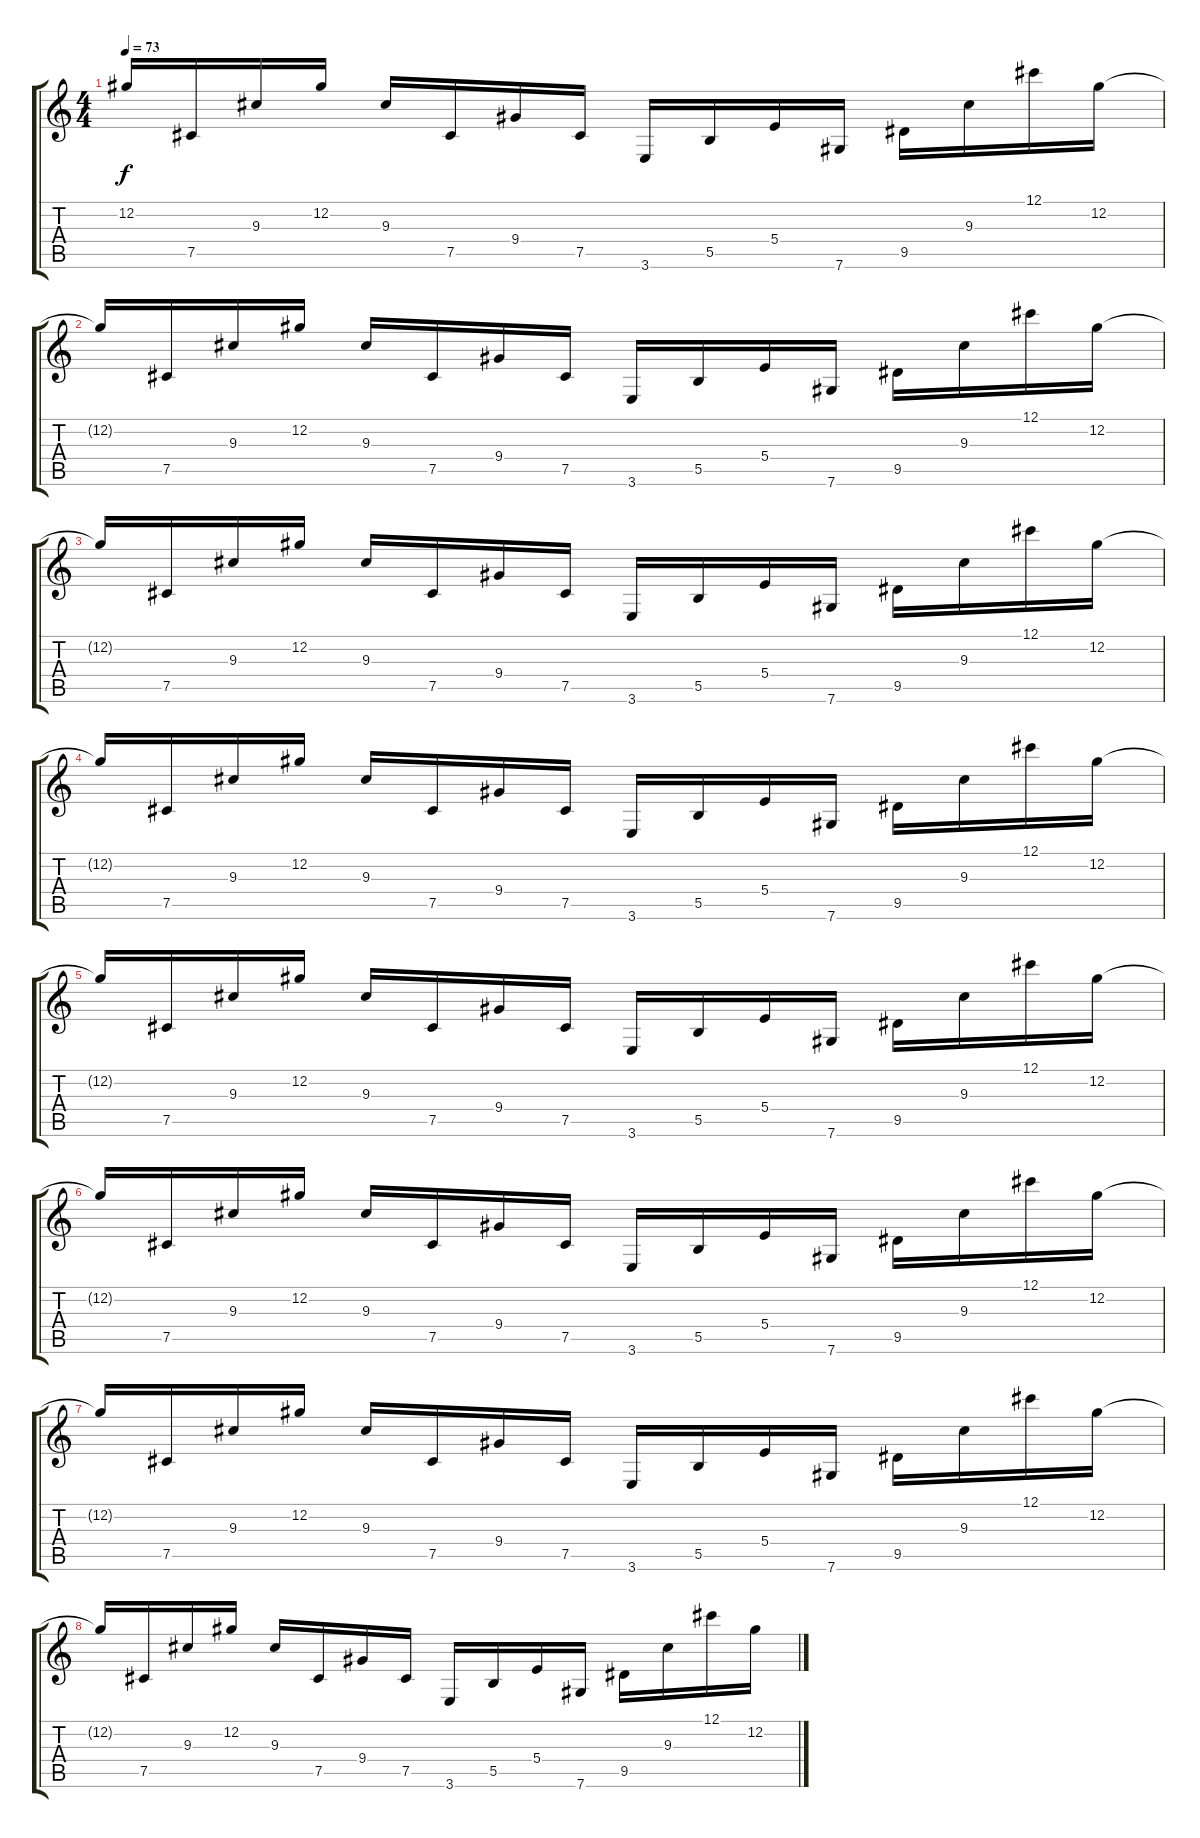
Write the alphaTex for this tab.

\track "" {instrument electricguitarclean}
\staff {score tabs}
\tuning (Db4 Ab3 E3 B2 Gb2 Db2) {hide}
\ts (4 4)
\tempo 73
\clef g2
\ks c
12.2{t}.16{dy f} 7.5.16 9.3.16 12.2.16 9.3.16 7.5.16 9.4.16 7.5.16 3.6.16 5.5.16 5.4.16 7.6.16 9.5.16 9.3.16 12.1.16 12.2.16 |
12.2{t}.16 7.5.16 9.3.16 12.2.16 9.3.16 7.5.16 9.4.16 7.5.16 3.6.16 5.5.16 5.4.16 7.6.16 9.5.16 9.3.16 12.1.16 12.2.16 |
12.2{t}.16 7.5.16 9.3.16 12.2.16 9.3.16 7.5.16 9.4.16 7.5.16 3.6.16 5.5.16 5.4.16 7.6.16 9.5.16 9.3.16 12.1.16 12.2.16 |
12.2{t}.16 7.5.16 9.3.16 12.2.16 9.3.16 7.5.16 9.4.16 7.5.16 3.6.16 5.5.16 5.4.16 7.6.16 9.5.16 9.3.16 12.1.16 12.2.16 |
12.2{t}.16 7.5.16 9.3.16 12.2.16 9.3.16 7.5.16 9.4.16 7.5.16 3.6.16 5.5.16 5.4.16 7.6.16 9.5.16 9.3.16 12.1.16 12.2.16 |
12.2{t}.16 7.5.16 9.3.16 12.2.16 9.3.16 7.5.16 9.4.16 7.5.16 3.6.16 5.5.16 5.4.16 7.6.16 9.5.16 9.3.16 12.1.16 12.2.16 |
12.2{t}.16 7.5.16 9.3.16 12.2.16 9.3.16 7.5.16 9.4.16 7.5.16 3.6.16 5.5.16 5.4.16 7.6.16 9.5.16 9.3.16 12.1.16 12.2.16 |
12.2{t}.16 7.5.16 9.3.16 12.2.16 9.3.16 7.5.16 9.4.16 7.5.16 3.6.16 5.5.16 5.4.16 7.6.16 9.5.16 9.3.16 12.1.16 12.2.16
